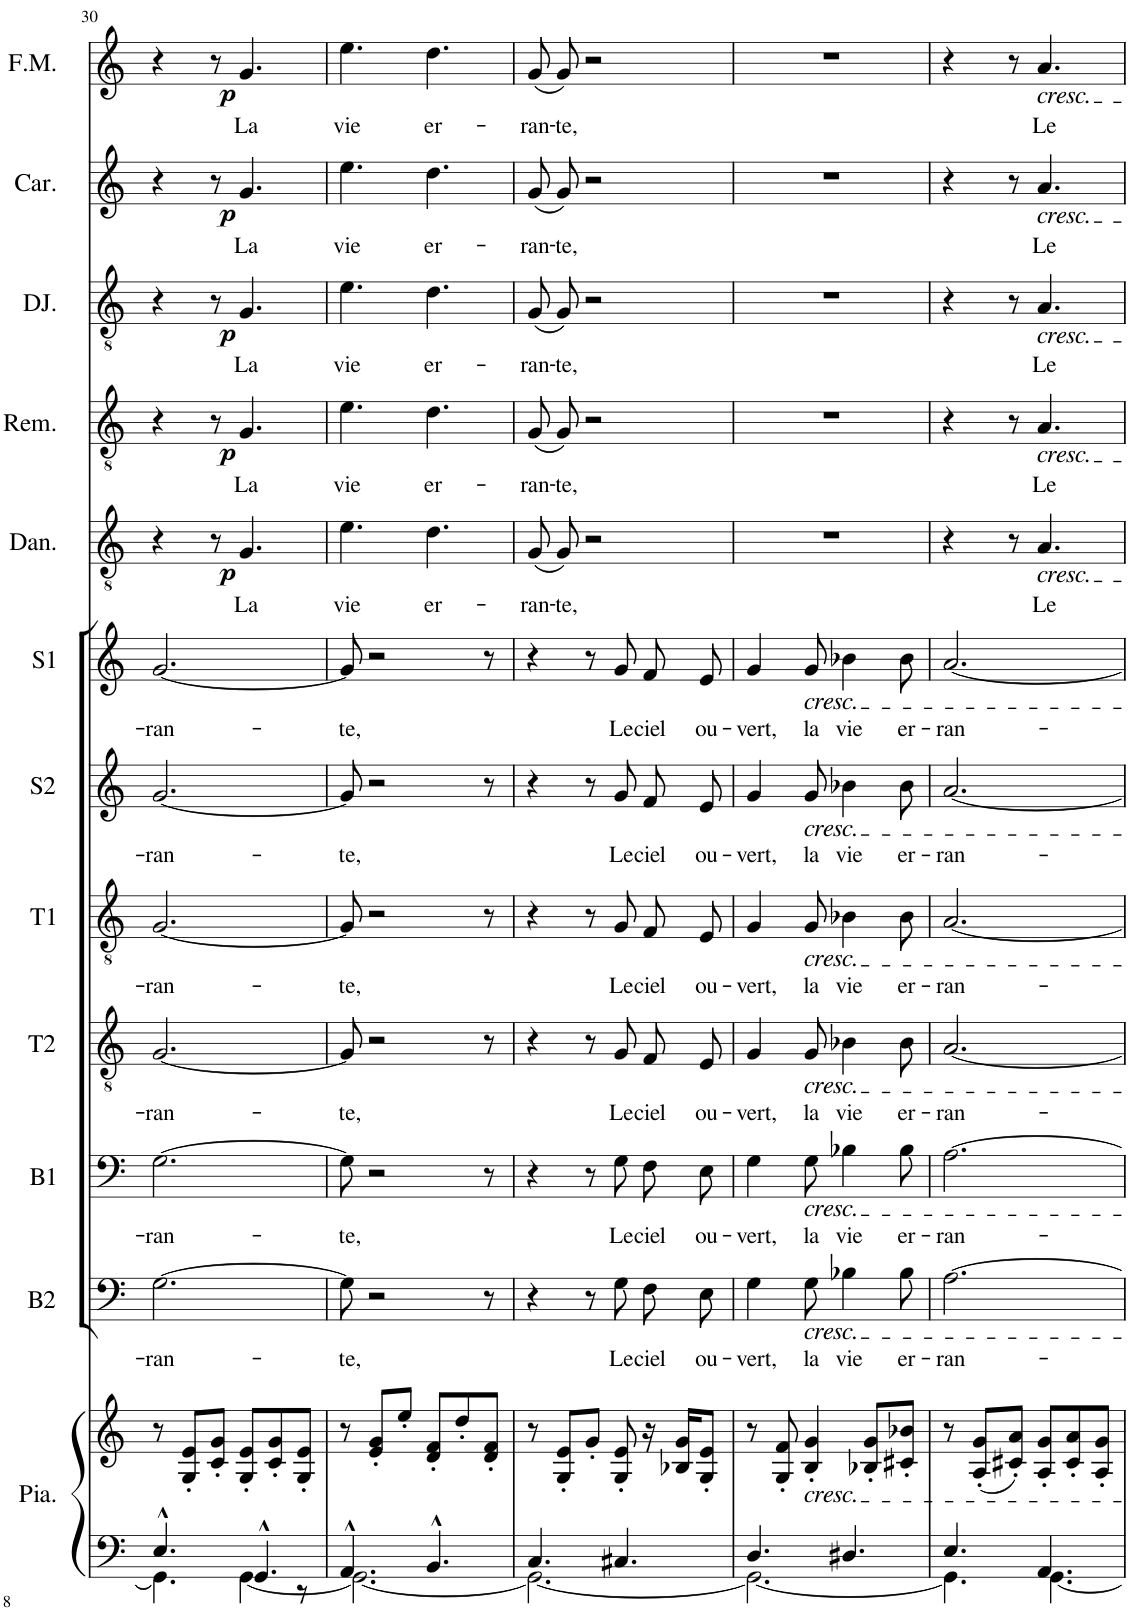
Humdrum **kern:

**kern	**kern	**kern	**text	**kern	**text	**kern	**text	**kern	**text	**kern	**text	**kern	**text	**kern	**text	**dynam	**kern	**text	**dynam	**kern	**text	**dynam	**kern	**text	**dynam	**kern	**text	**dynam
*part12	*part12	*part11	*part11	*part10	*part10	*part9	*part9	*part8	*part8	*part7	*part7	*part6	*part6	*part5	*part5	*part5	*part4	*part4	*part4	*part3	*part3	*part3	*part2	*part2	*part2	*part1	*part1	*part1
*staff13	*staff12	*staff11	*staff11	*staff10	*staff10	*staff9	*staff9	*staff8	*staff8	*staff7	*staff7	*staff6	*staff6	*staff5	*staff5	*staff5	*staff4	*staff4	*staff4	*staff3	*staff3	*staff3	*staff2	*staff2	*staff2	*staff1	*staff1	*staff1
*I"Piano	*	*I"Basse 2	*	*I"Basse 1	*	*I"Ténor 2	*	*I"Ténor 1	*	*I"Soprano 2	*	*I"Soprano 1	*	*I"Dancairo	*	*	*I"Remendado	*	*	*I"Don Jose	*	*	*I"Carmen	*	*	*I"Frasq/Merc	*	*
*I'Pia.	*	*I'B2	*	*I'B1	*	*I'T2	*	*I'T1	*	*I'S2	*	*I'S1	*	*I'Dan.	*	*	*I'Rem.	*	*	*I'DJ.	*	*	*I'Car.	*	*	*I'F.M.	*	*
!!LO:PB:g=z
*clefF4	*clefG2	*clefF4	*	*clefF4	*	*clefGv2	*	*clefGv2	*	*clefG2	*	*clefG2	*	*clefGv2	*	*	*clefGv2	*	*	*clefGv2	*	*	*clefG2	*	*	*clefG2	*	*
*k[]	*k[]	*k[]	*	*k[]	*	*k[]	*	*k[]	*	*k[]	*	*k[]	*	*k[]	*	*	*k[]	*	*	*k[]	*	*	*k[]	*	*	*k[]	*	*
*M6/8	*M6/8	*M6/8	*	*M6/8	*	*M6/8	*	*M6/8	*	*M6/8	*	*M6/8	*	*M6/8	*	*	*M6/8	*	*	*M6/8	*	*	*M6/8	*	*	*M6/8	*	*
=30	=30	=30	=30	=30	=30	=30	=30	=30	=30	=30	=30	=30	=30	=30	=30	=30	=30	=30	=30	=30	=30	=30	=30	=30	=30	=30	=30	=30
*^	*	*	*	*	*	*	*	*	*	*	*	*	*	*	*	*	*	*	*	*	*	*	*	*	*	*	*	*
!	!	!	!	!LO:LY:b	!	!LO:LY:b	!	!LO:LY:b	!	!LO:LY:b	!	!LO:LY:b	!	!LO:LY:b	!	!	!	!	!	!	!	!	!	!	!	!	!	!	!
4.E^^/	4.GG\]	8r	[2.G\	-ran-	[2.G\	-ran-	[2.G/	-ran-	[2.G/	-ran-	[2.g/	-ran-	[2.g/	-ran-	4r	.	.	4r	.	.	4r	.	.	4r	.	.	4r	.	.
.	.	8G/' 8e/'L	.	.	.	.	.	.	.	.	.	.	.	.	.	.	.	.	.	.	.	.	.	.	.	.	.	.	.
!	!	!	!	!	!	!	!	!	!	!	!	!	!	!	!	!	!LO:DY:b	!	!	!LO:DY:b	!	!	!LO:DY:b	!	!	!LO:DY:b	!	!	!LO:DY:b
.	.	8c/' 8g/'J	.	.	.	.	.	.	.	.	.	.	.	.	8r	.	p	8r	.	p	8r	.	p	8r	.	p	8r	.	p
!	!	!	!	!	!	!	!	!	!	!	!	!	!	!	!	!LO:LY:b	!	!	!LO:LY:b	!	!	!LO:LY:b	!	!	!LO:LY:b	!	!	!LO:LY:b	!
4.GG^^/	[4GG\	8G/' 8e/'L	.	.	.	.	.	.	.	.	.	.	.	.	4.G/	La	.	4.G/	La	.	4.G/	La	.	4.g/	La	.	4.g/	La	.
.	.	8c/' 8g/'	.	.	.	.	.	.	.	.	.	.	.	.	.	.	.	.	.	.	.	.	.	.	.	.	.	.	.
.	8r	8G/' 8e/'J	.	.	.	.	.	.	.	.	.	.	.	.	.	.	.	.	.	.	.	.	.	.	.	.	.	.	.
=31	=31	=31	=31	=31	=31	=31	=31	=31	=31	=31	=31	=31	=31	=31	=31	=31	=31	=31	=31	=31	=31	=31	=31	=31	=31	=31	=31	=31	=31
!	!	!	!	!LO:LY:b	!	!LO:LY:b	!	!LO:LY:b	!	!LO:LY:b	!	!LO:LY:b	!	!LO:LY:b	!	!LO:LY:b	!	!	!LO:LY:b	!	!	!LO:LY:b	!	!	!LO:LY:b	!	!	!LO:LY:b	!
4.AA^^/	2.GG\_	8r	8G\]	-te,	8G\]	-te,	8G/]	-te,	8G/]	-te,	8g/]	-te,	8g/]	-te,	4.e\	vie	.	4.e\	vie	.	4.e\	vie	.	4.ee\	vie	.	4.ee\	vie	.
.	.	8e/' 8g/'L	2r	.	2r	.	2r	.	2r	.	2r	.	2r	.	.	.	.	.	.	.	.	.	.	.	.	.	.	.	.
.	.	8ee'/J	.	.	.	.	.	.	.	.	.	.	.	.	.	.	.	.	.	.	.	.	.	.	.	.	.	.	.
!	!	!	!	!	!	!	!	!	!	!	!	!	!	!	!	!LO:LY:b	!	!	!LO:LY:b	!	!	!LO:LY:b	!	!	!LO:LY:b	!	!	!LO:LY:b	!
4.BB^^/	.	8d/' 8f/'L	.	.	.	.	.	.	.	.	.	.	.	.	4.d\	er-	.	4.d\	er-	.	4.d\	er-	.	4.dd\	er-	.	4.dd\	er-	.
.	.	8dd'/	.	.	.	.	.	.	.	.	.	.	.	.	.	.	.	.	.	.	.	.	.	.	.	.	.	.	.
.	.	8d/' 8f/'J	8r	.	8r	.	8r	.	8r	.	8r	.	8r	.	.	.	.	.	.	.	.	.	.	.	.	.	.	.	.
=32	=32	=32	=32	=32	=32	=32	=32	=32	=32	=32	=32	=32	=32	=32	=32	=32	=32	=32	=32	=32	=32	=32	=32	=32	=32	=32	=32	=32	=32
!	!	!	!	!	!	!	!	!	!	!	!	!	!	!	!	!LO:LY:b	!	!	!LO:LY:b	!	!	!LO:LY:b	!	!	!LO:LY:b	!	!	!LO:LY:b	!
4.C/	2.GG\_	8r	4r	.	4r	.	4r	.	4r	.	4r	.	4r	.	(8G/L	-ran-	.	(8G/L	-ran-	.	(8G/L	-ran-	.	(8g/L	-ran-	.	(8g/L	-ran-	.
!	!	!	!	!	!	!	!	!	!	!	!	!	!	!	!	!LO:LY:b	!	!	!LO:LY:b	!	!	!LO:LY:b	!	!	!LO:LY:b	!	!	!LO:LY:b	!
.	.	8G/' 8e/'L	.	.	.	.	.	.	.	.	.	.	.	.	8G/J)	-te,	.	8G/J)	-te,	.	8G/J)	-te,	.	8g/J)	-te,	.	8g/J)	-te,	.
.	.	8g'/J	8r	.	8r	.	8r	.	8r	.	8r	.	8r	.	2r	.	.	2r	.	.	2r	.	.	2r	.	.	2r	.	.
!	!	!	!	!LO:LY:b	!	!LO:LY:b	!	!LO:LY:b	!	!LO:LY:b	!	!LO:LY:b	!	!LO:LY:b	!	!	!	!	!	!	!	!	!	!	!	!	!	!	!
4.C#X/	.	8G/' 8e/'	8G\L	Le	8G\L	Le	8G/L	Le	8G/L	Le	8g/L	Le	8g/L	Le	.	.	.	.	.	.	.	.	.	.	.	.	.	.	.
!	!	!	!	!LO:LY:b	!	!LO:LY:b	!	!LO:LY:b	!	!LO:LY:b	!	!LO:LY:b	!	!LO:LY:b	!	!	!	!	!	!	!	!	!	!	!	!	!	!	!
.	.	16r	8F\	ciel	8F\	ciel	8F/	ciel	8F/	ciel	8f/	ciel	8f/	ciel	.	.	.	.	.	.	.	.	.	.	.	.	.	.	.
.	.	16B-X/ 16g/KL	.	.	.	.	.	.	.	.	.	.	.	.	.	.	.	.	.	.	.	.	.	.	.	.	.	.	.
!	!	!	!	!LO:LY:b	!	!LO:LY:b	!	!LO:LY:b	!	!LO:LY:b	!	!LO:LY:b	!	!LO:LY:b	!	!	!	!	!	!	!	!	!	!	!	!	!	!	!
.	.	8G/' 8e/'J	8E\J	ou-	8E\J	ou-	8E/J	ou-	8E/J	ou-	8e/J	ou-	8e/J	ou-	.	.	.	.	.	.	.	.	.	.	.	.	.	.	.
=33	=33	=33	=33	=33	=33	=33	=33	=33	=33	=33	=33	=33	=33	=33	=33	=33	=33	=33	=33	=33	=33	=33	=33	=33	=33	=33	=33	=33	=33
!	!	!	!	!LO:LY:b	!	!LO:LY:b	!	!LO:LY:b	!	!LO:LY:b	!	!LO:LY:b	!	!LO:LY:b	!	!	!	!	!	!	!	!	!	!	!	!	!	!	!
4.D/	2.GG\_	8r	4G\	-vert,	4G\	-vert,	4G/	-vert,	4G/	-vert,	4g/	-vert,	4g/	-vert,	2.r	.	.	2.r	.	.	2.r	.	.	2.r	.	.	2.r	.	.
.	.	8G/' 8f/'	.	.	.	.	.	.	.	.	.	.	.	.	.	.	.	.	.	.	.	.	.	.	.	.	.	.	.
!	!	!	!	!	!	!	!	!	!	!	!	!	!LO:TX:b:i:t=cresc.	!	!	!	!	!	!	!	!	!	!	!	!	!	!	!	!
!	!	!	!	!	!	!	!	!	!	!	!LO:TX:b:i:t=cresc.	!	!	!	!	!	!	!	!	!	!	!	!	!	!	!	!	!	!
!	!	!	!	!	!	!	!	!	!LO:TX:b:i:t=cresc.	!	!	!	!	!	!	!	!	!	!	!	!	!	!	!	!	!	!	!	!
!	!	!	!	!	!	!	!LO:TX:b:i:t=cresc.	!	!	!	!	!	!	!	!	!	!	!	!	!	!	!	!	!	!	!	!	!	!
!	!	!	!	!	!LO:TX:b:i:t=cresc.	!	!	!	!	!	!	!	!	!	!	!	!	!	!	!	!	!	!	!	!	!	!	!	!
!	!	!	!LO:TX:b:i:t=cresc.	!	!	!	!	!	!	!	!	!	!	!	!	!	!	!	!	!	!	!	!	!	!	!	!	!	!
!	!	!LO:TX:b:i:t=cresc.	!	!	!	!	!	!	!	!	!	!	!	!	!	!	!	!	!	!	!	!	!	!	!	!	!	!	!
!	!	!	!	!LO:LY:b	!	!LO:LY:b	!	!LO:LY:b	!	!LO:LY:b	!	!LO:LY:b	!	!LO:LY:b	!	!	!	!	!	!	!	!	!	!	!	!	!	!	!
.	.	4B/' 4g/'	8G\	la	8G\	la	8G/	la	8G/	la	8g/	la	8g/	la	.	.	.	.	.	.	.	.	.	.	.	.	.	.	.
!	!	!	!	!LO:LY:b	!	!LO:LY:b	!	!LO:LY:b	!	!LO:LY:b	!	!LO:LY:b	!	!LO:LY:b	!	!	!	!	!	!	!	!	!	!	!	!	!	!	!
4.D#X/	.	.	4B-X\	vie	4B-X\	vie	4B-X\	vie	4B-X\	vie	4b-X\	vie	4b-X\	vie	.	.	.	.	.	.	.	.	.	.	.	.	.	.	.
.	.	8B-X/' 8g/'L	.	.	.	.	.	.	.	.	.	.	.	.	.	.	.	.	.	.	.	.	.	.	.	.	.	.	.
!	!	!	!	!LO:LY:b	!	!LO:LY:b	!	!LO:LY:b	!	!LO:LY:b	!	!LO:LY:b	!	!LO:LY:b	!	!	!	!	!	!	!	!	!	!	!	!	!	!	!
.	.	8c#X/' 8b-X/'J	8B-\	er-	8B-\	er-	8B-\	er-	8B-\	er-	8b-\	er-	8b-\	er-	.	.	.	.	.	.	.	.	.	.	.	.	.	.	.
=34	=34	=34	=34	=34	=34	=34	=34	=34	=34	=34	=34	=34	=34	=34	=34	=34	=34	=34	=34	=34	=34	=34	=34	=34	=34	=34	=34	=34	=34
!	!	!	!	!LO:LY:b	!	!LO:LY:b	!	!LO:LY:b	!	!LO:LY:b	!	!LO:LY:b	!	!LO:LY:b	!	!	!	!	!	!	!	!	!	!	!	!	!	!	!
4.E/	4.GG\]	8r	[2.A\	-ran-	[2.A\	-ran-	[2.A/	-ran-	[2.A/	-ran-	[2.a/	-ran-	[2.a/	-ran-	4r	.	.	4r	.	.	4r	.	.	4r	.	.	4r	.	.
.	.	(8A/' 8g/'L	.	.	.	.	.	.	.	.	.	.	.	.	.	.	.	.	.	.	.	.	.	.	.	.	.	.	.
.	.	8c#X/' 8a/'J)	.	.	.	.	.	.	.	.	.	.	.	.	8r	.	.	8r	.	.	8r	.	.	8r	.	.	8r	.	.
!	!	!	!	!	!	!	!	!	!	!	!	!	!	!	!	!	!	!	!	!	!	!	!	!	!	!	!LO:TX:b:i:t=cresc.	!	!
!	!	!	!	!	!	!	!	!	!	!	!	!	!	!	!	!	!	!	!	!	!	!	!	!LO:TX:b:i:t=cresc.	!	!	!	!	!
!	!	!	!	!	!	!	!	!	!	!	!	!	!	!	!	!	!	!	!	!	!LO:TX:b:i:t=cresc.	!	!	!	!	!	!	!	!
!	!	!	!	!	!	!	!	!	!	!	!	!	!	!	!	!	!	!LO:TX:b:i:t=cresc.	!	!	!	!	!	!	!	!	!	!	!
!	!	!	!	!	!	!	!	!	!	!	!	!	!	!	!LO:TX:b:i:t=cresc.	!	!	!	!	!	!	!	!	!	!	!	!	!	!
!	!	!	!	!	!	!	!	!	!	!	!	!	!	!	!	!LO:LY:b	!	!	!LO:LY:b	!	!	!LO:LY:b	!	!	!LO:LY:b	!	!	!LO:LY:b	!
4.AA/	[4.GG\	8A/' 8g/'L	.	.	.	.	.	.	.	.	.	.	.	.	4.A/	Le	.	4.A/	Le	.	4.A/	Le	.	4.a/	Le	.	4.a/	Le	.
.	.	8c#/' 8a/'	.	.	.	.	.	.	.	.	.	.	.	.	.	.	.	.	.	.	.	.	.	.	.	.	.	.	.
.	.	8A/' 8g/'J	.	.	.	.	.	.	.	.	.	.	.	.	.	.	.	.	.	.	.	.	.	.	.	.	.	.	.
*v	*v	*	*	*	*	*	*	*	*	*	*	*	*	*	*	*	*	*	*	*	*	*	*	*	*	*	*	*	*
=	=	=	=	=	=	=	=	=	=	=	=	=	=	=	=	=	=	=	=	=	=	=	=	=	=	=	=	=
*-	*-	*-	*-	*-	*-	*-	*-	*-	*-	*-	*-	*-	*-	*-	*-	*-	*-	*-	*-	*-	*-	*-	*-	*-	*-	*-	*-	*-
